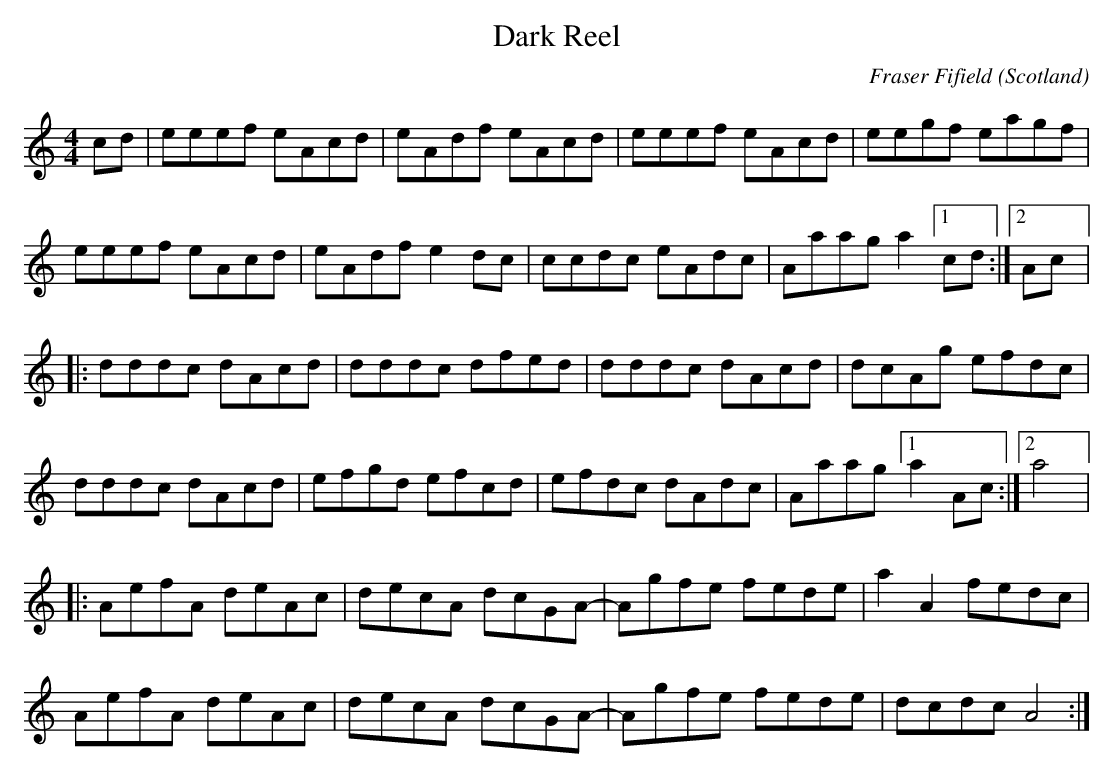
X:1
T:Dark Reel
C:Fraser Fifield
L:1/8
M:4/4
O:Scotland
K:A minor
cd | \
eeef eAcd | eAdf eAcd | eeef eAcd | eegf eagf |
eeef eAcd | eAdf e2dc | ccdc eAdc | Aaag a2 [1 cd :| [2 Ac |:
dddc dAcd | dddc dfed | dddc dAcd | dcAg efdc |
dddc dAcd | efgd efcd | efdc dAdc | Aaag [1 a2 Ac :| [2 a4 |:
AefA deAc | decA dcGA- | Agfe fede | a2 A2 fedc |
AefA deAc | decA dcGA- | Agfe fede | dcdc A4 :|
